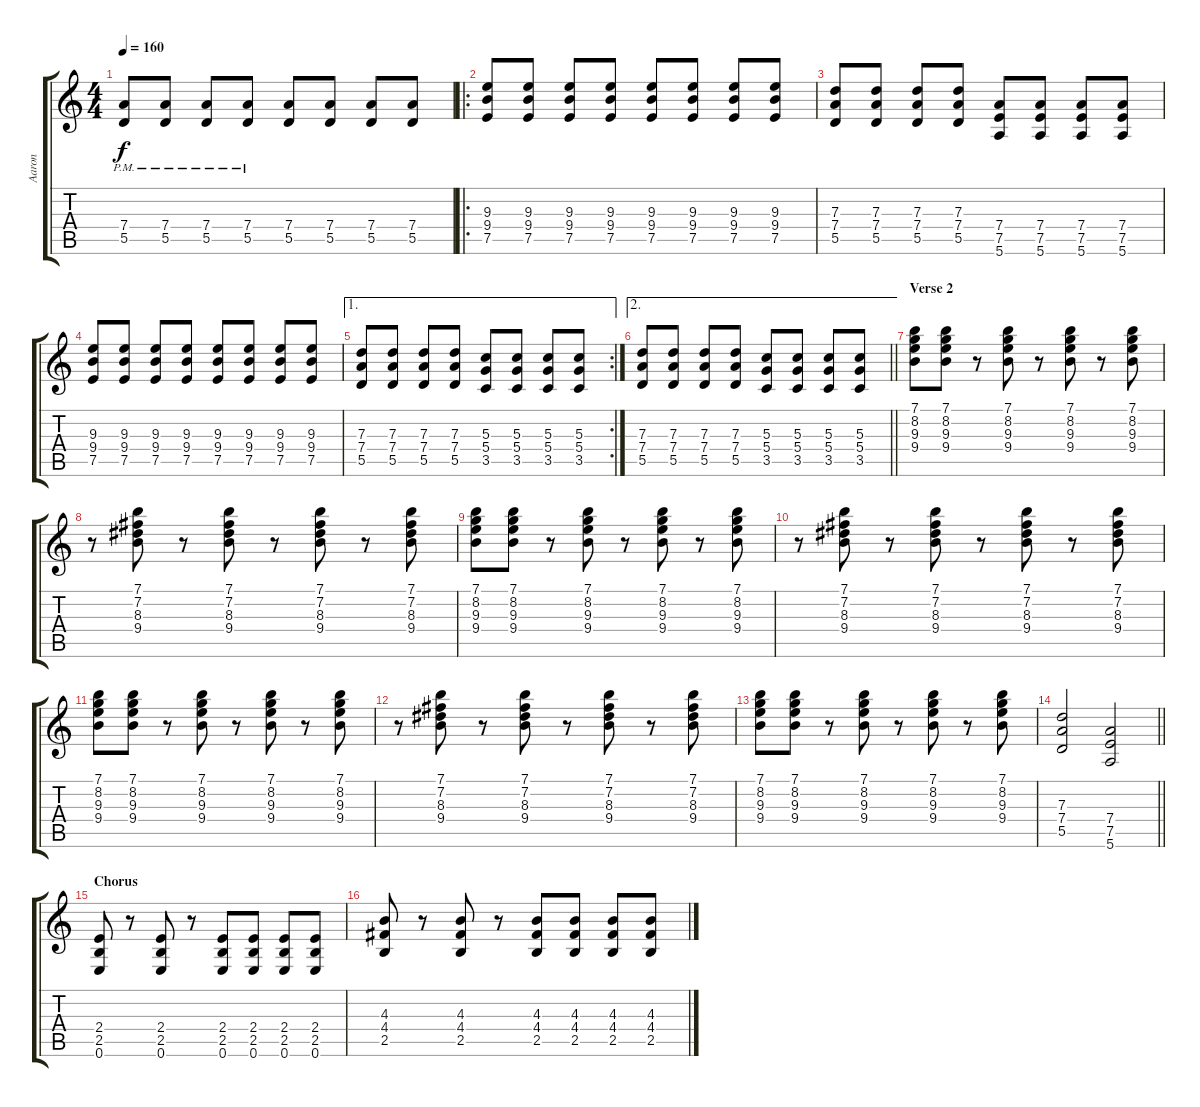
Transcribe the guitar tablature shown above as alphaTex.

\track ("Aaron" "Aaron") {instrument distortionguitar}
\staff {score tabs}
\tuning (E4 B3 G3 D3 A2 E2) {hide}
\ts (4 4)
\tempo 160
\clef g2
\ks c
(7.4{pm} 5.5{pm}).8{dy f} (7.4{pm} 5.5{pm}).8 (7.4{pm} 5.5{pm}).8 (7.4{pm} 5.5{pm}).8 (7.4 5.5).8 (7.4 5.5).8 (7.4 5.5).8 (7.4 5.5).8 |
\ro
(9.3 9.4 7.5).8 (9.3 9.4 7.5).8 (9.3 9.4 7.5).8 (9.3 9.4 7.5).8 (9.3 9.4 7.5).8 (9.3 9.4 7.5).8 (9.3 9.4 7.5).8 (9.3 9.4 7.5).8 |
(7.3 7.4 5.5).8 (7.3 7.4 5.5).8 (7.3 7.4 5.5).8 (7.3 7.4 5.5).8 (7.4 7.5 5.6).8 (7.4 7.5 5.6).8 (7.4 7.5 5.6).8 (7.4 7.5 5.6).8 |
(9.3 9.4 7.5).8 (9.3 9.4 7.5).8 (9.3 9.4 7.5).8 (9.3 9.4 7.5).8 (9.3 9.4 7.5).8 (9.3 9.4 7.5).8 (9.3 9.4 7.5).8 (9.3 9.4 7.5).8 |
\ae 1
\rc 2
(7.3 7.4 5.5).8 (7.3 7.4 5.5).8 (7.3 7.4 5.5).8 (7.3 7.4 5.5).8 (5.3 5.4 3.5).8 (5.3 5.4 3.5).8 (5.3 5.4 3.5).8 (5.3 5.4 3.5).8 |
\ae 2
\barLineRight lightlight
(7.3 7.4 5.5).8 (7.3 7.4 5.5).8 (7.3 7.4 5.5).8 (7.3 7.4 5.5).8 (5.3 5.4 3.5).8 (5.3 5.4 3.5).8 (5.3 5.4 3.5).8 (5.3 5.4 3.5).8 |
\section ("" "Verse 2")
(7.1 8.2 9.3 9.4).8{instrument electricguitarclean} (7.1 8.2 9.3 9.4).8 r.8 (7.1 8.2 9.3 9.4).8 r.8 (7.1 8.2 9.3 9.4).8 r.8 (7.1 8.2 9.3 9.4).8 |
r.8 (7.1 7.2 8.3 9.4).8 r.8 (7.1 7.2 8.3 9.4).8 r.8 (7.1 7.2 8.3 9.4).8 r.8 (7.1 7.2 8.3 9.4).8 |
(7.1 8.2 9.3 9.4).8 (7.1 8.2 9.3 9.4).8 r.8 (7.1 8.2 9.3 9.4).8 r.8 (7.1 8.2 9.3 9.4).8 r.8 (7.1 8.2 9.3 9.4).8 |
r.8 (7.1 7.2 8.3 9.4).8 r.8 (7.1 7.2 8.3 9.4).8 r.8 (7.1 7.2 8.3 9.4).8 r.8 (7.1 7.2 8.3 9.4).8 |
(7.1 8.2 9.3 9.4).8 (7.1 8.2 9.3 9.4).8 r.8 (7.1 8.2 9.3 9.4).8 r.8 (7.1 8.2 9.3 9.4).8 r.8 (7.1 8.2 9.3 9.4).8 |
r.8 (7.1 7.2 8.3 9.4).8 r.8 (7.1 7.2 8.3 9.4).8 r.8 (7.1 7.2 8.3 9.4).8 r.8 (7.1 7.2 8.3 9.4).8 |
(7.1 8.2 9.3 9.4).8 (7.1 8.2 9.3 9.4).8 r.8 (7.1 8.2 9.3 9.4).8 r.8 (7.1 8.2 9.3 9.4).8 r.8 (7.1 8.2 9.3 9.4).8 |
\barLineRight lightlight
(7.3 7.4 5.5).2 (7.4 7.5 5.6).2 |
\section ("" "Chorus")
(2.4 2.5 0.6).8 r.8 (2.4 2.5 0.6).8 r.8 (2.4 2.5 0.6).8 (2.4 2.5 0.6).8 (2.4 2.5 0.6).8 (2.4 2.5 0.6).8 |
(4.3 4.4 2.5).8 r.8 (4.3 4.4 2.5).8 r.8 (4.3 4.4 2.5).8 (4.3 4.4 2.5).8 (4.3 4.4 2.5).8 (4.3 4.4 2.5).8
